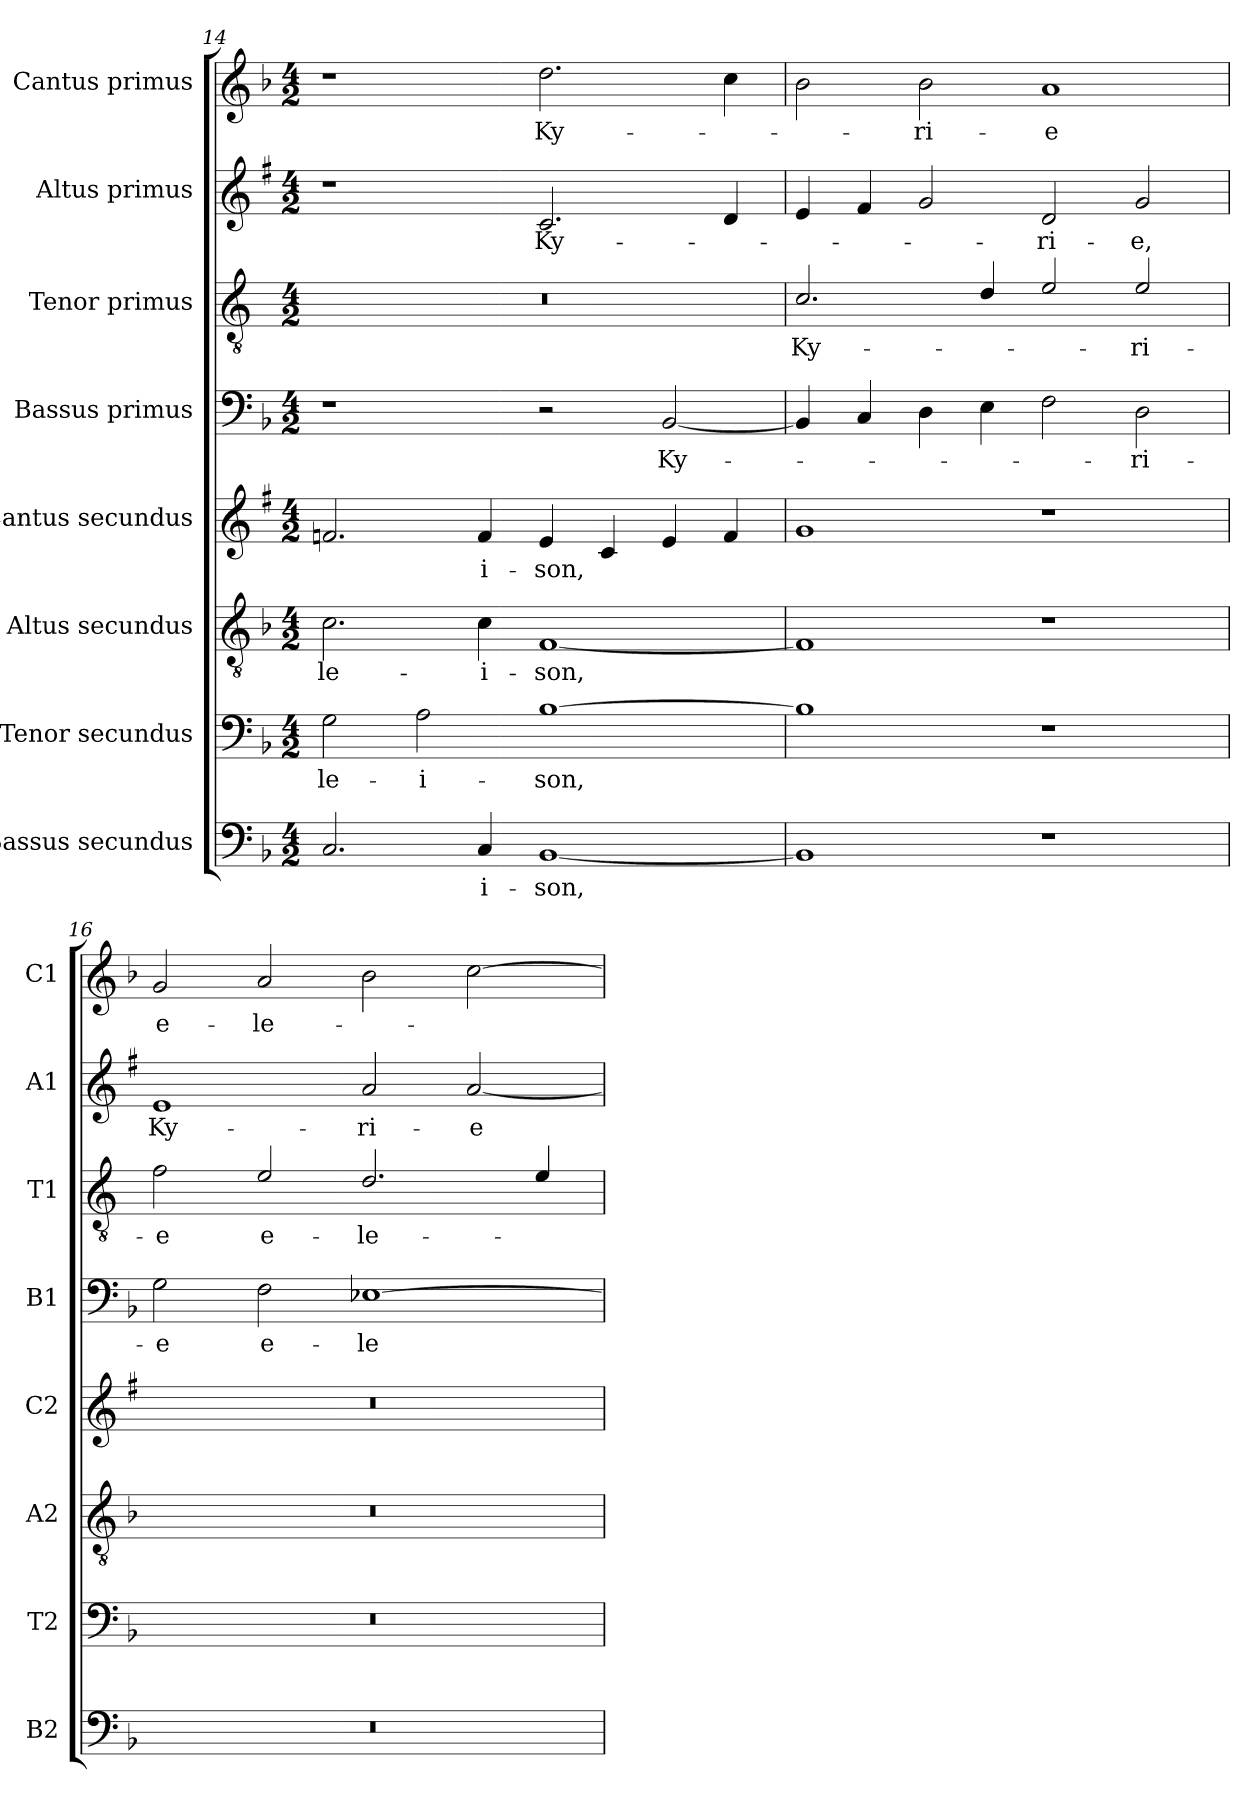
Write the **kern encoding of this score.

**kern	**text	**kern	**text	**kern	**text	**kern	**text	**kern	**text	**kern	**text	**kern	**text	**kern	**text
*part8	*part8	*part7	*part7	*part6	*part6	*part5	*part5	*part4	*part4	*part3	*part3	*part2	*part2	*part1	*part1
*staff8	*staff8	*staff7	*staff7	*staff6	*staff6	*staff5	*staff5	*staff4	*staff4	*staff3	*staff3	*staff2	*staff2	*staff1	*staff1
*I"Bassus secundus	*	*I"Tenor secundus	*	*I"Altus secundus	*	*I"Cantus secundus	*	*I"Bassus primus	*	*I"Tenor primus	*	*I"Altus primus	*	*I"Cantus primus	*
*I'B2	*	*I'T2	*	*I'A2	*	*I'C2	*	*I'B1	*	*I'T1	*	*I'A1	*	*I'C1	*
*clefF4	*	*clefF4	*	*clefGv2	*	*clefG2	*	*clefF4	*	*clefGv2	*	*clefG2	*	*clefG2	*
*	*	*	*	*	*	*ITrd1c2	*	*	*	*ITrd4c7	*	*ITrd1c2	*	*	*
*k[b-]	*	*k[b-]	*	*k[b-]	*	*k[b-]	*	*k[b-]	*	*k[b-]	*	*k[b-]	*	*k[b-]	*
*F:	*	*F:	*	*F:	*	*F:	*	*F:	*	*F:	*	*F:	*	*F:	*
*M4/2	*	*M4/2	*	*M4/2	*	*M4/2	*	*M4/2	*	*M4/2	*	*M4/2	*	*M4/2	*
=14	=14	=14	=14	=14	=14	=14	=14	=14	=14	=14	=14	=14	=14	=14	=14
!	!	!	!LO:LY:b	!	!LO:LY:b	!	!	!	!	!	!	!	!	!	!
2.C/	.	2G\	-le-	2.c\	-le-	2.e-X/	.	1r	.	0r	.	1r	.	1r	.
!	!	!	!LO:LY:b	!	!	!	!	!	!	!	!	!	!	!	!
.	.	2A\	-i-	.	.	.	.	.	.	.	.	.	.	.	.
!	!LO:LY:b	!	!	!	!LO:LY:b	!	!LO:LY:b	!	!	!	!	!	!	!	!
4C/	-i-	.	.	4c\	-i-	4e-/	-i-	.	.	.	.	.	.	.	.
!	!LO:LY:b	!	!LO:LY:b	!	!LO:LY:b	!	!LO:LY:b	!	!	!	!	!	!LO:LY:b	!	!LO:LY:b
[1BB-	-son,	[1B-	-son,	[1F	-son,	4d/	-son,	2r	.	.	.	2.B-/	Ky-	2.dd\	Ky-
.	.	.	.	.	.	4B-/	.	.	.	.	.	.	.	.	.
!	!	!	!	!	!	!	!	!	!LO:LY:b	!	!	!	!	!	!
.	.	.	.	.	.	4d/	.	[2BB-/	Ky-	.	.	.	.	.	.
.	.	.	.	.	.	4e-/	.	.	.	.	.	4c/	.	4cc\	.
!!LO:LB:g=z
=15	=15	=15	=15	=15	=15	=15	=15	=15	=15	=15	=15	=15	=15	=15	=15
!	!	!	!	!	!	!	!	!	!	!	!LO:LY:b	!	!	!	!
1BB-]	.	1B-]	.	1F]	.	1f	.	4BB-/]	.	2.F/	Ky-	4d/	.	2b-\	.
.	.	.	.	.	.	.	.	4C/	.	.	.	4e/	.	.	.
!	!	!	!	!	!	!	!	!	!	!	!	!	!	!	!LO:LY:b
.	.	.	.	.	.	.	.	4D\	.	.	.	2f/	.	2b-\	-ri-
.	.	.	.	.	.	.	.	4E\	.	4G/	.	.	.	.	.
!	!	!	!	!	!	!	!	!	!	!	!	!	!LO:LY:b	!	!LO:LY:b
1r	.	1r	.	1r	.	1r	.	2F\	.	2A/	.	2c/	-ri-	1a	-e
!	!	!	!	!	!	!	!	!	!LO:LY:b	!	!LO:LY:b	!	!LO:LY:b	!	!
.	.	.	.	.	.	.	.	2D\	-ri-	2A/	-ri-	2f/	-e,	.	.
=16	=16	=16	=16	=16	=16	=16	=16	=16	=16	=16	=16	=16	=16	=16	=16
!	!	!	!	!	!	!	!	!	!LO:LY:b	!	!LO:LY:b	!	!LO:LY:b	!	!LO:LY:b
0r	.	0r	.	0r	.	0r	.	2G\	-e	2B-\	-e	1d	Ky-	2g/	e-
!	!	!	!	!	!	!	!	!	!LO:LY:b	!	!LO:LY:b	!	!	!	!LO:LY:b
.	.	.	.	.	.	.	.	2F\	e-	2A/	e-	.	.	2a/	-le-
!	!	!	!	!	!	!	!	!	!LO:LY:b	!	!LO:LY:b	!	!LO:LY:b	!	!
.	.	.	.	.	.	.	.	[1E-X	-le-	2.G/	-le-	2g/	-ri-	2b-\	.
!	!	!	!	!	!	!	!	!	!	!	!	!	!LO:LY:b	!	!
.	.	.	.	.	.	.	.	.	.	.	.	[2g/	-e	[2cc\	.
.	.	.	.	.	.	.	.	.	.	4A/	.	.	.	.	.
=	=	=	=	=	=	=	=	=	=	=	=	=	=	=	=
*-	*-	*-	*-	*-	*-	*-	*-	*-	*-	*-	*-	*-	*-	*-	*-
